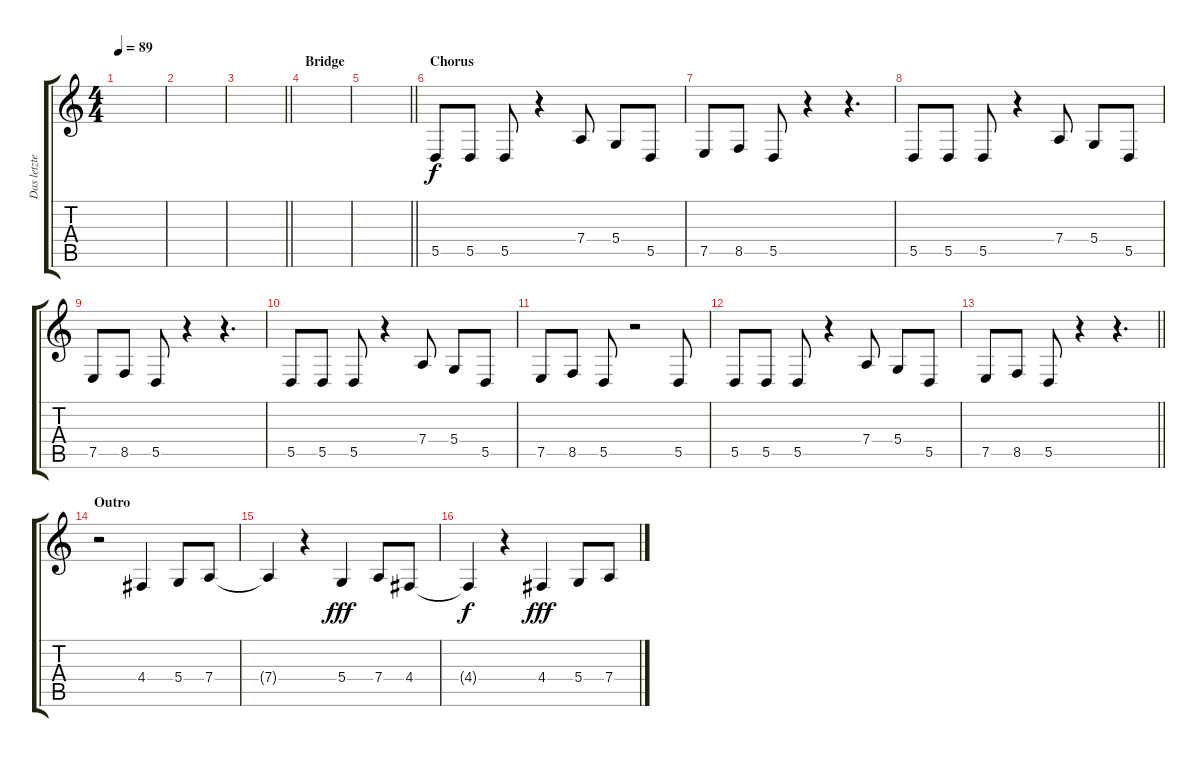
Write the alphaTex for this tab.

\track ("Das letzte Einhorn" "Das letzte") {instrument choiraahs}
\staff {score tabs}
\tuning (E4 B3 G3 D3 A2 D2) {hide}
\ts (4 4)
\tempo 89
\clef g2
\ks c
|
|
\barLineRight lightlight
|
\section ("" "Bridge")
|
\barLineRight lightlight
|
\section ("" "Chorus")
5.5.8 5.5.8 5.5.8 r.4 7.4.8 5.4.8 5.5.8 |
7.5.8 8.5.8 5.5.8 r.4 r.4{d} |
5.5.8 5.5.8 5.5.8 r.4 7.4.8 5.4.8 5.5.8 |
7.5.8 8.5.8 5.5.8 r.4 r.4{d} |
5.5.8 5.5.8 5.5.8 r.4 7.4.8 5.4.8 5.5.8 |
7.5.8 8.5.8 5.5.8 r.2 5.5.8 |
5.5.8 5.5.8 5.5.8 r.4 7.4.8 5.4.8 5.5.8 |
\barLineRight lightlight
7.5.8 8.5.8 5.5.8 r.4 r.4{d} |
\section ("" "Outro")
r.2 4.4.4 5.4.8 7.4.8 |
7.4{t}.4{dy f} r.4 5.4.4{dy fff} 7.4.8 4.4.8 |
4.4{t}.4{dy f} r.4 4.4.4{dy fff} 5.4.8 7.4.8
